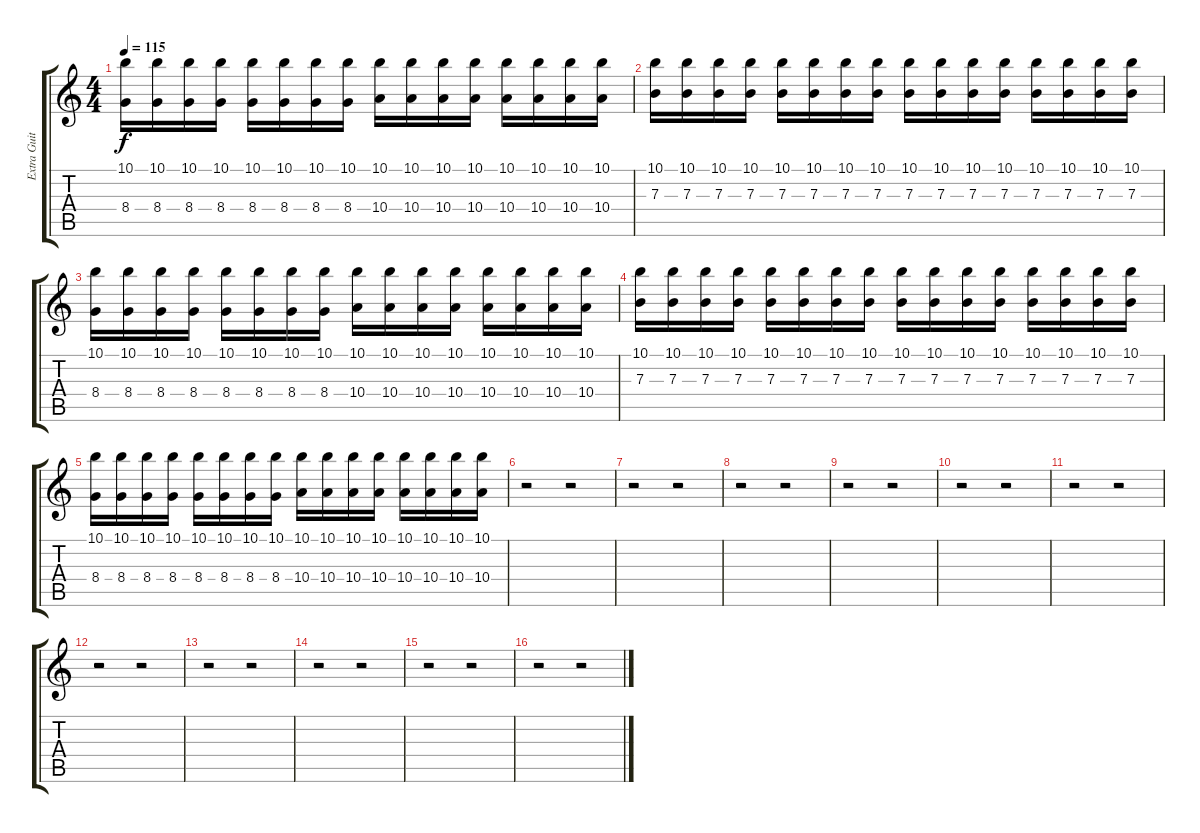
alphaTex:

\track ("Extra Guitar" "Extra Guit") {instrument distortionguitar}
\staff {score tabs}
\tuning (Db4 Ab3 E3 B2 Gb2 B1) {hide}
\ts (4 4)
\tempo 115
\clef g2
\ks c
(10.1 8.4).16{dy f} (10.1 8.4).16 (10.1 8.4).16 (10.1 8.4).16 (10.1 8.4).16 (10.1 8.4).16 (10.1 8.4).16 (10.1 8.4).16 (10.1 10.4).16 (10.1 10.4).16 (10.1 10.4).16 (10.1 10.4).16 (10.1 10.4).16 (10.1 10.4).16 (10.1 10.4).16 (10.1 10.4).16 |
(10.1 7.3).16 (10.1 7.3).16 (10.1 7.3).16 (10.1 7.3).16 (10.1 7.3).16 (10.1 7.3).16 (10.1 7.3).16 (10.1 7.3).16 (10.1 7.3).16 (10.1 7.3).16 (10.1 7.3).16 (10.1 7.3).16 (10.1 7.3).16 (10.1 7.3).16 (10.1 7.3).16 (10.1 7.3).16 |
(10.1 8.4).16 (10.1 8.4).16 (10.1 8.4).16 (10.1 8.4).16 (10.1 8.4).16 (10.1 8.4).16 (10.1 8.4).16 (10.1 8.4).16 (10.1 10.4).16 (10.1 10.4).16 (10.1 10.4).16 (10.1 10.4).16 (10.1 10.4).16 (10.1 10.4).16 (10.1 10.4).16 (10.1 10.4).16 |
(10.1 7.3).16 (10.1 7.3).16 (10.1 7.3).16 (10.1 7.3).16 (10.1 7.3).16 (10.1 7.3).16 (10.1 7.3).16 (10.1 7.3).16 (10.1 7.3).16 (10.1 7.3).16 (10.1 7.3).16 (10.1 7.3).16 (10.1 7.3).16 (10.1 7.3).16 (10.1 7.3).16 (10.1 7.3).16 |
(10.1 8.4).16 (10.1 8.4).16 (10.1 8.4).16 (10.1 8.4).16 (10.1 8.4).16 (10.1 8.4).16 (10.1 8.4).16 (10.1 8.4).16 (10.1 10.4).16 (10.1 10.4).16 (10.1 10.4).16 (10.1 10.4).16 (10.1 10.4).16 (10.1 10.4).16 (10.1 10.4).16 (10.1 10.4).16 |
r.2 r.2 |
r.2 r.2 |
r.2 r.2 |
r.2 r.2 |
r.2 r.2 |
r.2 r.2 |
r.2 r.2 |
r.2 r.2 |
r.2 r.2 |
r.2 r.2 |
r.2 r.2
